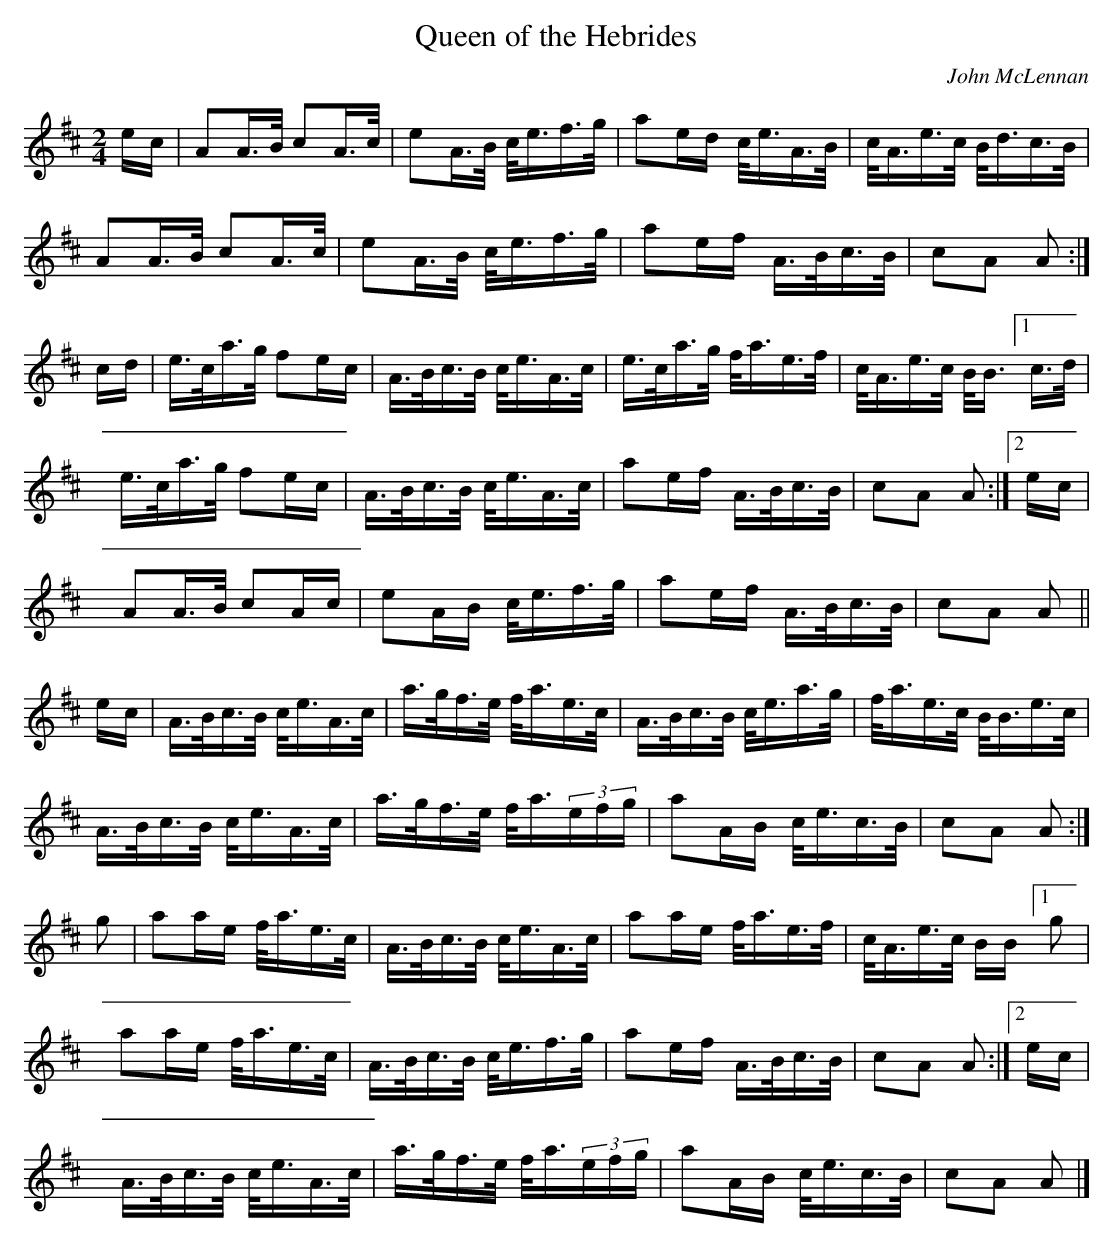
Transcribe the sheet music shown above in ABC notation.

X:1
T:Queen of the Hebrides
C:John McLennan
M:2/4
L:1/16
K:AMix
ec|A2A>B  c2A>c |e2A>B  c<ef>g  |a2ed   c<eA>B|c<Ae>c B<dc>B  |
   A2A>B  c2A>c |e2A>B  c<ef>g  |a2ef   A>Bc>B|c2A2   A2     :|
cd|e>ca>g f2ec  |A>Bc>B c<eA>c  |e>ca>g f<ae>f|c<Ae>c B<B[1c>d|
   e>ca>g f2ec  |A>Bc>B c<eA>c  |a2ef   A>Bc>B|c2A2   A2:|[2ec|
   A2A>B  c2Ac  |e2AB   c<ef>g  |a2ef   A>Bc>B|c2A2   A2     ||
ec|A>Bc>B c<eA>c|a>gf>e f<ae>c  |A>Bc>B c<ea>g|f<ae>c B<Be>c  |
   A>Bc>B c<eA>c|a>gf>e f<a(3efg|a2AB   c<ec>B|c2A2   A2     :|
g2|a2ae   f<ae>c|A>Bc>B c<eA>c  |a2ae   f<ae>f|c<Ae>c BB[1g2  |
   a2ae   f<ae>c|A>Bc>B c<ef>g  |a2ef   A>Bc>B|c2A2   A2:|[2ec|
   A>Bc>B c<eA>c|a>gf>e f<a(3efg|a2AB   c<ec>B|c2A2   A2     |]
